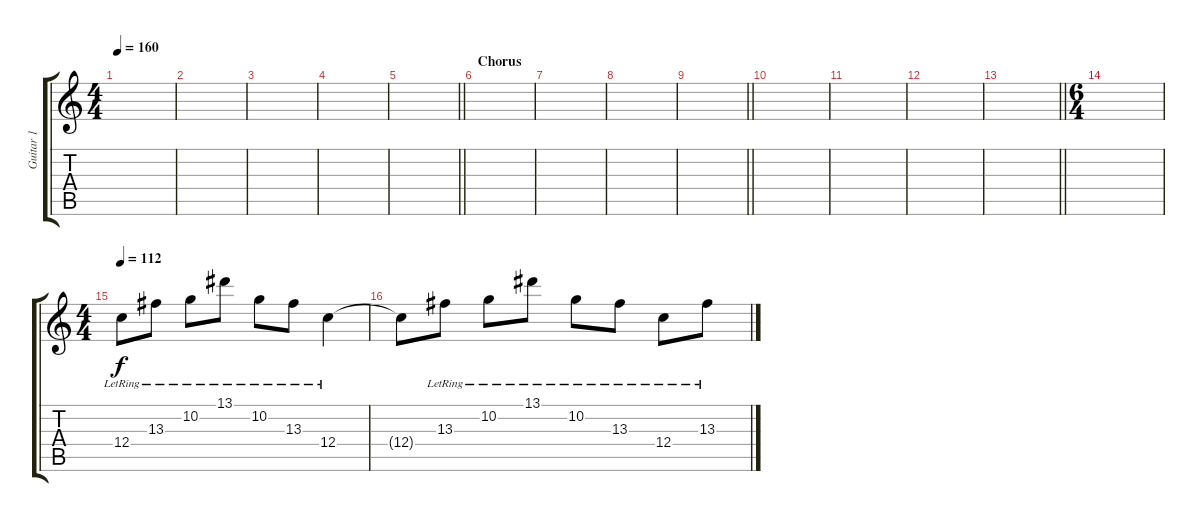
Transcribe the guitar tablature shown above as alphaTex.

\track ("Guitar 1" "Guitar 1") {instrument distortionguitar}
\staff {score tabs}
\tuning (D4 A3 F3 C3 G2 C2) {hide}
\ts (4 4)
\tempo 160
\clef g2
\ks c
|
|
|
|
\barLineRight lightlight
|
\section ("" "Chorus")
|
|
|
\barLineRight lightlight
|
|
|
|
\barLineRight lightlight
|
\ts (6 4)
|
\ts (4 4)
\tempo 112
12.4{lr}.8 13.3{lr}.8 10.2{lr}.8 13.1{lr}.8 10.2{lr}.8 13.3{lr}.8 12.4{lr}.4 |
12.4{t}.8 13.3{lr}.8 10.2{lr}.8 13.1{lr}.8 10.2{lr}.8 13.3{lr}.8 12.4{lr}.8 13.3{lr}.8
